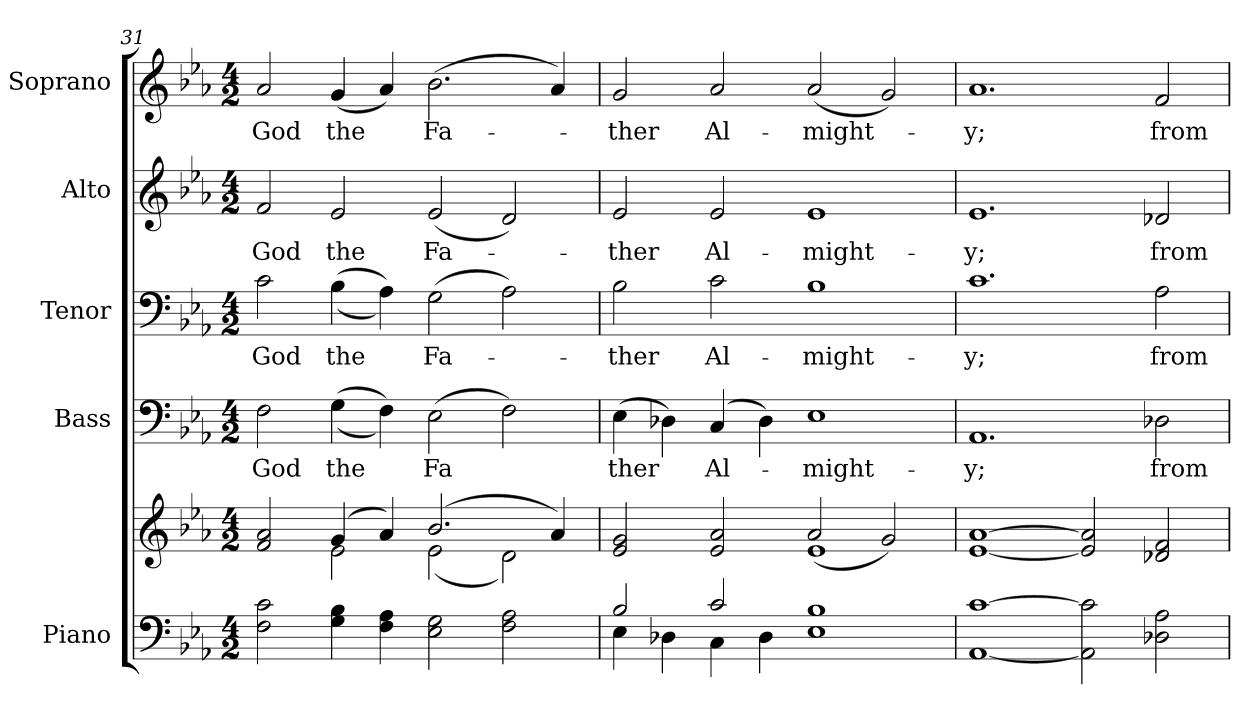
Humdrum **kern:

**kern	**kern	**kern	**text	**kern	**text	**kern	**text	**kern	**text
*part5	*part5	*part4	*part4	*part3	*part3	*part2	*part2	*part1	*part1
*staff6	*staff5	*staff4	*staff4	*staff3	*staff3	*staff2	*staff2	*staff1	*staff1
*I"Piano	*	*I"Bass	*	*I"Tenor	*	*I"Alto	*	*I"Soprano	*
*I'Pno.	*	*I'B.	*	*I'T.	*	*I'A.	*	*I'S.	*
!!LO:PB:g=z
*clefF4	*clefG2	*clefF4	*	*clefF4	*	*clefG2	*	*clefG2	*
*k[b-e-a-]	*k[b-e-a-]	*k[b-e-a-]	*	*k[b-e-a-]	*	*k[b-e-a-]	*	*k[b-e-a-]	*
*c:	*c:	*c:	*	*c:	*	*c:	*	*c:	*
*M4/2	*M4/2	*M4/2	*	*M4/2	*	*M4/2	*	*M4/2	*
=31	=31	=31	=31	=31	=31	=31	=31	=31	=31
*	*^	*	*	*	*	*	*	*	*
!	!	!	!	!LO:LY:b:color=#000000	!	!	!	!	!	!
!	!	!	!	!	!	!LO:LY:b:color=#000000	!	!	!	!
!	!	!	!	!	!	!	!	!LO:LY:b:color=#000000	!	!
!	!	!	!	!	!	!	!	!	!	!LO:LY:b:color=#000000
2Fi\ 2ci	2fi/ 2a-i	2ryy	2Fi\	God	2ci\	God	2fi/	God	2a-i/	God
!	!	!	!	!LO:LY:b:color=#000000	!	!	!	!	!	!
!	!	!	!	!	!	!LO:LY:b:color=#000000	!	!	!	!
!	!	!	!	!	!	!	!	!LO:LY:b:color=#000000	!	!
!	!	!	!	!	!	!	!	!	!	!LO:LY:b:color=#000000
4Gi\ 4B-i	(4gi/	2e-i\	((4Gi\	the	((4B-i\	the	2e-i/	the	(4gi/	the
4Fi\ 4A-i	4a-i/)	.	4Fi\))	.	4A-i\))	.	.	.	4a-i/)	.
!	!	!	!	!LO:LY:b:color=#000000	!	!	!	!	!	!
!	!	!	!	!	!	!LO:LY:b:color=#000000	!	!	!	!
!	!	!	!	!	!	!	!	!LO:LY:b:color=#000000	!	!
!	!	!	!	!	!	!	!	!	!	!LO:LY:b:color=#000000
2E-i\ 2Gi	(2.b-i/	(2e-i\	(2E-i\	Fa	(2Gi\	Fa-	(2e-i/	Fa-	(2.b-i\	Fa-
2Fi\ 2A-i	.	2di\)	2Fi\)	.	2A-i\)	.	2di/)	.	.	.
.	4a-i/)	.	.	.	.	.	.	.	4a-i/)	.
=32	=32	=32	=32	=32	=32	=32	=32	=32	=32	=32
*^	*	*	*	*	*	*	*	*	*	*
!	!	!	!	!	!LO:LY:b:color=#000000	!	!	!	!	!	!
!	!	!	!	!	!	!	!LO:LY:b:color=#000000	!	!	!	!
!	!	!	!	!	!	!	!	!	!LO:LY:b:color=#000000	!	!
!	!	!	!	!	!	!	!	!	!	!	!LO:LY:b:color=#000000
2B-i/	4E-i\	2e-i/ 2gi	1ryy	(4E-i\	ther	2B-i\	-ther	2e-i/	-ther	2gi/	-ther
.	4D-Xi\	.	.	4D-Xi\)	.	.	.	.	.	.	.
!	!	!	!	!	!LO:LY:b:color=#000000	!	!	!	!	!	!
!	!	!	!	!	!	!	!LO:LY:b:color=#000000	!	!	!	!
!	!	!	!	!	!	!	!	!	!LO:LY:b:color=#000000	!	!
!	!	!	!	!	!	!	!	!	!	!	!LO:LY:b:color=#000000
2ci/	4Ci\	2e-i/ 2a-i	.	(4Ci/	Al-	2ci\	Al-	2e-i/	Al-	2a-i/	Al-
.	4D-i\	.	.	4D-i\)	.	.	.	.	.	.	.
!	!	!	!	!	!LO:LY:b:color=#000000	!	!	!	!	!	!
!	!	!	!	!	!	!	!LO:LY:b:color=#000000	!	!	!	!
!	!	!	!	!	!	!	!	!	!LO:LY:b:color=#000000	!	!
!	!	!	!	!	!	!	!	!	!	!	!LO:LY:b:color=#000000
1E-i 1B-i	1ryy	1e-i	(2a-i/	1E-i	-might-	1B-i	-might-	1e-i	-might-	(2a-i/	-might-
.	.	.	2gi/)	.	.	.	.	.	.	2gi/)	.
*v	*v	*	*	*	*	*	*	*	*	*	*
*	*v	*v	*	*	*	*	*	*	*	*
=33	=33	=33	=33	=33	=33	=33	=33	=33	=33
*	*^	*	*	*	*	*	*	*	*
!	!	!	!	!LO:LY:b:color=#000000	!	!	!	!	!	!
*	*v	*v	*	*	*	*	*	*	*	*
*	*^	*	*	*	*	*	*	*	*
!	!	!	!	!	!	!LO:LY:b:color=#000000	!	!	!	!
*	*v	*v	*	*	*	*	*	*	*	*
*	*^	*	*	*	*	*	*	*	*
!	!	!	!	!	!	!	!	!LO:LY:b:color=#000000	!	!
*	*v	*v	*	*	*	*	*	*	*	*
*	*^	*	*	*	*	*	*	*	*
!	!	!	!	!	!	!	!	!	!	!LO:LY:b:color=#000000
*	*v	*v	*	*	*	*	*	*	*	*
[<1AA-i [>1ci	[<1e-i [>1a-i	1.AA-i	-y;	1.ci	-y;	1.e-i	-y;	1.a-i	-y;
2AA-i\] 2ci]	2e-i/] 2a-i]	.	.	.	.	.	.	.	.
!	!	!	!LO:LY:b:color=#000000	!	!	!	!	!	!
!	!	!	!	!	!LO:LY:b:color=#000000	!	!	!	!
!	!	!	!	!	!	!	!LO:LY:b:color=#000000	!	!
!	!	!	!	!	!	!	!	!	!LO:LY:b:color=#000000
2D-Xi\ 2A-i	2d-Xi/ 2fi	2D-Xi\	from	2A-i\	from	2d-Xi/	from	2fi/	from
=	=	=	=	=	=	=	=	=	=
*-	*-	*-	*-	*-	*-	*-	*-	*-	*-
